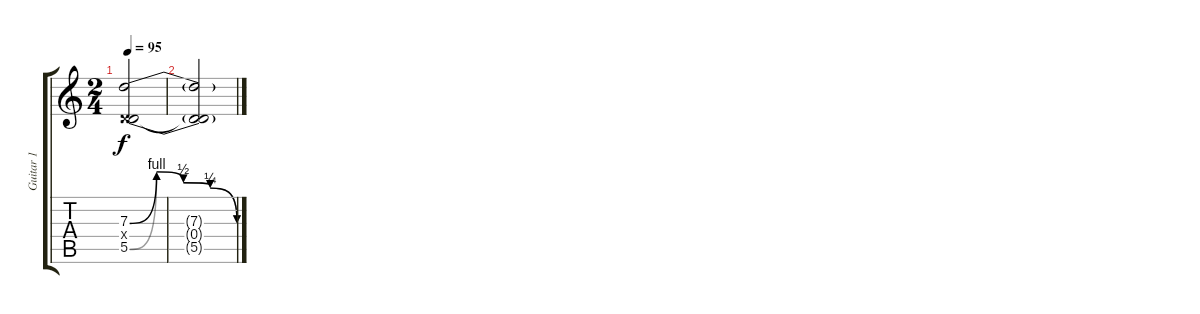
\track ("Guitar 1" "Guitar 1") {instrument distortionguitar}
\staff {score tabs}
\tuning (E4 B3 G3 D3 A2 D2) {hide}
\ts (2 4)
\tempo 95
\clef g2
\ks c
(7.3{be (custom 0 0 15 4 30 2 45 1 60 0)} 0.4{x} 5.5{be (custom 0 0 15 4 30 2 45 1 60 0)}).2{dy f} |
(7.3{t} 0.4{t} 5.5{t}).2
